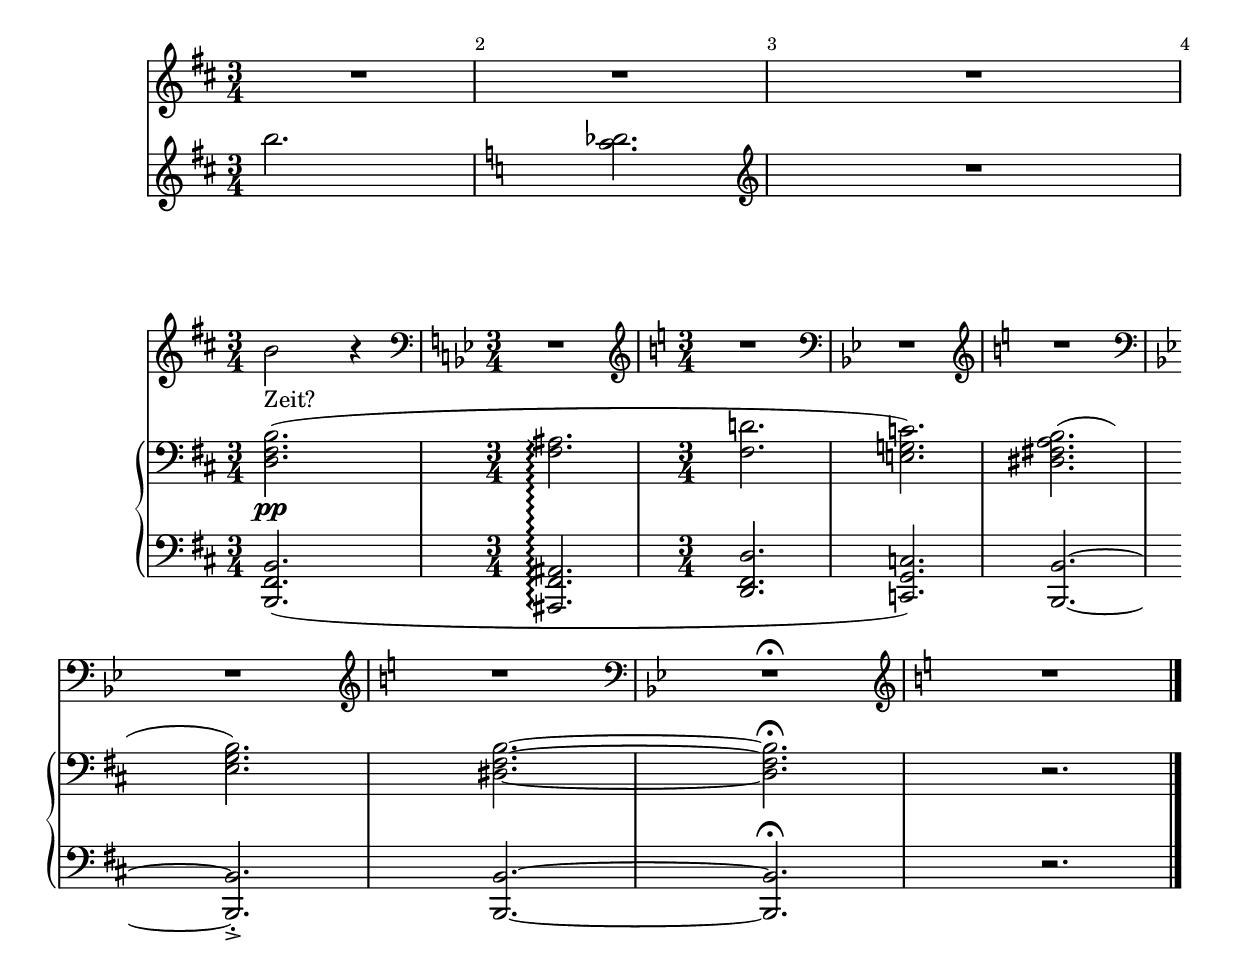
\version "2.16.0"

% Thanks to David Nalesnik

#(set-global-staff-size 20)

#(define (sort-by-X-coord sys grob-lst)
"Arranges a list of grobs in ascending order by their X-coordinates"
   (let* ((X-coord (lambda (x) (ly:grob-relative-coordinate x sys X)))
          (comparator (lambda (p q) (< (X-coord p) (X-coord q)))))

     (sort grob-lst comparator)))

#(define (find-bounding-grobs note-column grob-lst)
   (let* ((sys (ly:grob-system note-column))
          (X-coord (lambda (n) (ly:grob-relative-coordinate n sys X)))
          (note-column-X (X-coord note-column)))

      (define (helper lst)
        (if (and (< (X-coord (car lst)) note-column-X)
                 (> (X-coord (cadr lst)) note-column-X))
            (cons (car lst) (cadr lst))
            (if (null? (cddr lst))
                (cons note-column note-column)
                (helper (cdr lst)))))

      (helper grob-lst)))

#(define (read-out ls1 ls2 ls3 symbol)
"Filters all elements of ls1 from ls2 and appends it to ls3"
(set! ls3 (append ls3 (filter (lambda (x) (eq? (car ls1) (symbol x))) ls2)))
  (if (null? (cdr ls1))
      ls3
      (read-out (cdr ls1) ls2 ls3 symbol)))

#(define ((center-note-column x-offs) grob)
     (let* ((sys (ly:grob-system grob))
            (elements-lst (ly:grob-array->list (ly:grob-object sys 'all-elements)))
            (grob-name (lambda (x) (assq-ref (ly:grob-property x 'meta) 'name)))
            (X-extent (lambda (q) (ly:grob-extent q sys X)))
      ;; NoteColumn
            (note-column-coord (ly:grob-relative-coordinate grob sys X))
            (grob-ext (X-extent grob))
            (grob-length (interval-length grob-ext))
      ;; NoteHeads
            (note-heads (ly:grob-object grob 'note-heads))
            (note-heads-grobs (if (not (null? note-heads))
                         (ly:grob-array->list note-heads)
                         '()))
            (one-note-head (if (not (null? note-heads-grobs))
                        (car note-heads-grobs)
                        '()))
            (one-note-head-length (if (not (null? one-note-head))
                             (interval-length (X-extent one-note-head)) ;; NB
                             0))
      ;; Stem
            (stem (ly:grob-object grob 'stem))
            (stem-dir (ly:grob-property stem 'direction))
            (stem-length-x (interval-length (X-extent stem))) ;; NB
      ;; DotColumn
            (dot-column (ly:note-column-dot-column grob))
      ;; AccidentalPlacement
            (accidental-placement (ly:note-column-accidentals grob))
      ;; Arpeggio
            (arpeggio (ly:grob-object grob 'arpeggio))
      ;; Rest
            (rest (ly:grob-object grob 'rest))
      ;; Grobs to center between
            (args (list 'BarLine
                        'Clef
                        'KeySignature
                        'KeyCancellation
                        'TimeSignature))
            (grob-lst (read-out args elements-lst '() grob-name))
            (new-grob-lst (remove (lambda (x) (interval-empty? (X-extent x))) grob-lst))
            (sorted-grob-lst (sort-by-X-coord sys new-grob-lst))
      ;; Bounds
            (bounds (find-bounding-grobs grob sorted-grob-lst))
            (left (cdr (X-extent (car bounds))))
            (right (car (X-extent (cdr bounds))))

            (basic-offset
              (- (average left right)
                 (interval-center (X-extent grob))
                 (* -1 x-offs)))
            (dir-correction
              (if (> grob-length one-note-head-length)
                  (* stem-dir (* -2 stem-length-x) grob-length)
                  0))

            ) ;; End of Defs in let*

   ;; Calculation
   (begin
     (for-each
       (lambda (x)
         (cond ((ly:grob? x)
          (ly:grob-translate-axis!
            x
            (- basic-offset dir-correction)
            X))))
        (list
          (cond ((not (null? note-heads)) grob))
          dot-column accidental-placement arpeggio rest))
  )))

centerNoteColumnOn = \override Staff.NoteColumn #'after-line-breaking = #(center-note-column 0)

centerNoteColumnOff = \revert Staff.NoteColumn #'after-line-breaking

onceCenterNoteColumn =
#(define-music-function (parser location x-offs)(number?)
#{
        \once \override Staff.NoteColumn #'after-line-breaking = #(center-note-column x-offs)
#})

%------------ Test

\paper {
        ragged-right = ##f
}
%%{
% tiny example:

   <<
   \new Staff
   { \time 3/4 \key b\minor R2.*3 }
   \new Staff
   {
     \time 3/4 \key b\minor b''2.
     \key a\minor \onceCenterNoteColumn #0 <a'' bes''>2.
     \clef "treble" R
   }
   >>
%}
%%{
% full test:
\layout {
        %indent = 0
    \context {
      \Score
      \override NonMusicalPaperColumn #'line-break-permission = ##f
      \override BarNumber #'break-visibility = #'#(#t #t #t)
    }
    \context {
      \Staff
      %\remove Time_signature_engraver
      %\remove Key_engraver
      %\remove Clef_engraver
    }
}

\markup \vspace #2

testVoice = \relative c' {
        \key b\minor
        \time 3/4
        b'2_"Zeit?" r4
        \key g\minor
        \time 3/4
        \clef "bass"
        R2.
        \key a\minor
        \time 3/4
        \clef "treble"
        R2.
        \key g\minor
        \clef "bass"
        R2.
        \key a\minor
        \clef "treble"
%5
        R2. \break
        \key g\minor
        \clef "bass"
        R2.
        \key a\minor
        \clef "treble"
%7
        R2.
        \key g\minor
        \clef "bass"
        R2.*1\fermataMarkup
        \key a\minor
        \clef "treble"
        R
        \bar "|."
}

voice = \relative c' {
        \key b\minor
        \time 3/4
        b'2 r4
        R2.*6
        R2.*1\fermataMarkup
        R
        \bar "|."
}

pUp = \relative c' {
        \key b\minor
        \clef "bass"
        \time 3/4

%        \stemUp

        <d, fis b>2.\pp  (
        \centerNoteColumnOn
        \once \override Score.Arpeggio #'padding = #-1.5
        \set Score.connectArpeggios = ##t
        <fis ais>\arpeggio
        <fis d'!>
        <e! g! c!>  )
%5
        \onceCenterNoteColumn #-0.4
        <dis fis! a b> (
        <e g b> )
%7
        <dis fis b> ~
        <dis fis b>\fermata
        r
}

pDown = \relative c' {
        \key b\minor
        \clef "bass"
        \time 3/4
        <b,, fis' b>2. ( |
        \centerNoteColumnOn
        <ais fis' ais>\arpeggio |
        <d fis d'>  |
        <c g' c> ) |
%5
\onceCenterNoteColumn #-0.4
        <b b'> ~ |
        <b b'>-.-> |
%7
        <b b'> ~ |
        <b b'>\fermata |
        r
}
\score {
  <<
    \new Staff %\voice
               \testVoice
    \new PianoStaff <<
        \new Staff <<
           \pUp
        >>
        \new Staff <<
           \pDown
        >>
        >>
  >>
  \layout {
    \context {
      \Score
      \remove "Bar_number_engraver"
    }
  }
}
%}
